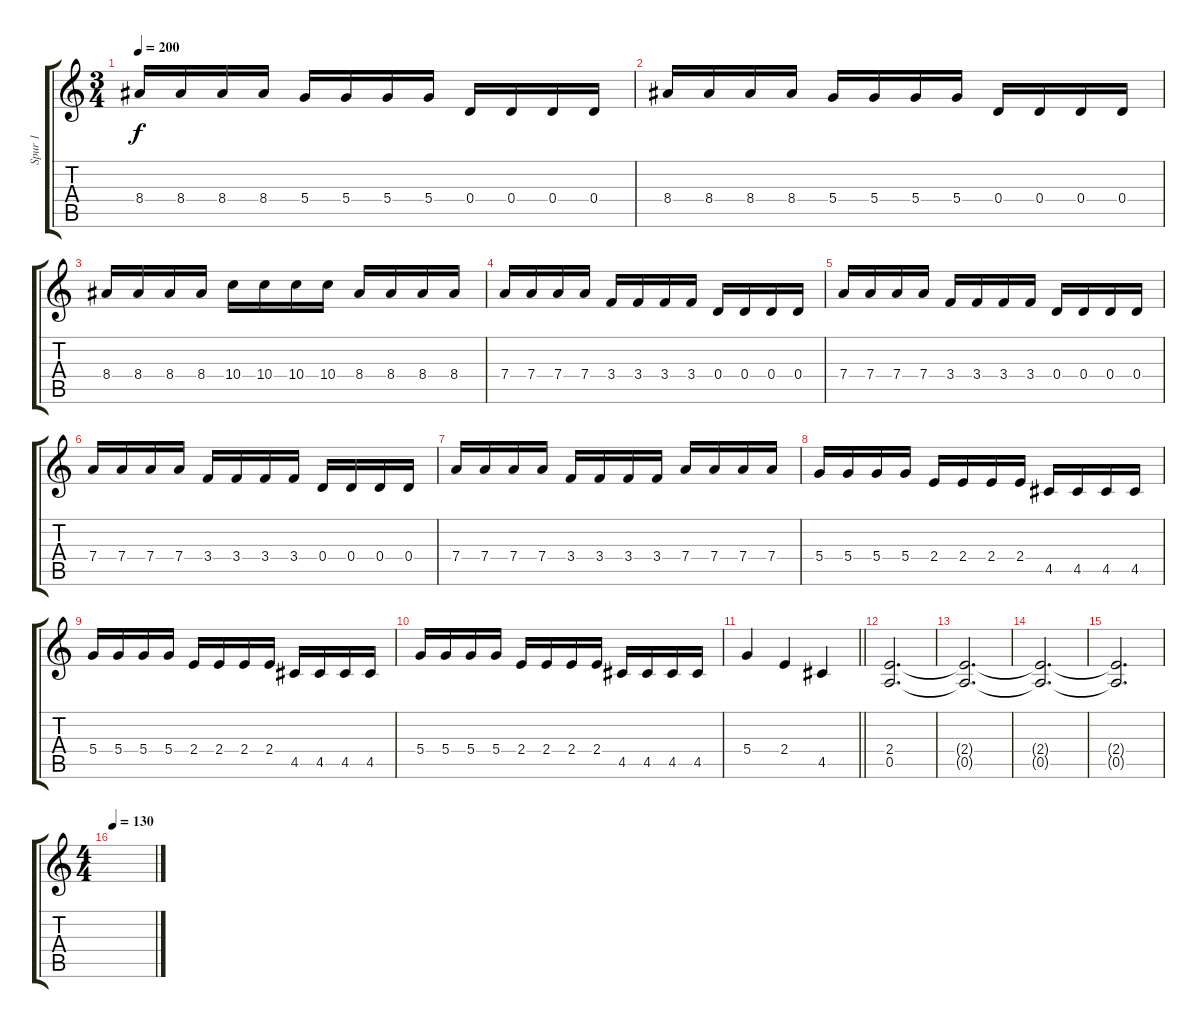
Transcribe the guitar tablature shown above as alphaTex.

\track ("Spur 1" "Spur 1") {instrument distortionguitar}
\staff {score tabs}
\tuning (E4 B3 G3 D3 A2 E2) {hide}
\ts (3 4)
\tempo 200
\clef g2
\ks c
8.4.16{dy f} 8.4.16 8.4.16 8.4.16 5.4.16 5.4.16 5.4.16 5.4.16 0.4.16 0.4.16 0.4.16 0.4.16 |
8.4.16 8.4.16 8.4.16 8.4.16 5.4.16 5.4.16 5.4.16 5.4.16 0.4.16 0.4.16 0.4.16 0.4.16 |
8.4.16 8.4.16 8.4.16 8.4.16 10.4.16 10.4.16 10.4.16 10.4.16 8.4.16 8.4.16 8.4.16 8.4.16 |
7.4.16 7.4.16 7.4.16 7.4.16 3.4.16 3.4.16 3.4.16 3.4.16 0.4.16 0.4.16 0.4.16 0.4.16 |
7.4.16 7.4.16 7.4.16 7.4.16 3.4.16 3.4.16 3.4.16 3.4.16 0.4.16 0.4.16 0.4.16 0.4.16 |
7.4.16 7.4.16 7.4.16 7.4.16 3.4.16 3.4.16 3.4.16 3.4.16 0.4.16 0.4.16 0.4.16 0.4.16 |
7.4.16 7.4.16 7.4.16 7.4.16 3.4.16 3.4.16 3.4.16 3.4.16 7.4.16 7.4.16 7.4.16 7.4.16 |
5.4.16 5.4.16 5.4.16 5.4.16 2.4.16 2.4.16 2.4.16 2.4.16 4.5.16 4.5.16 4.5.16 4.5.16 |
5.4.16 5.4.16 5.4.16 5.4.16 2.4.16 2.4.16 2.4.16 2.4.16 4.5.16 4.5.16 4.5.16 4.5.16 |
5.4.16 5.4.16 5.4.16 5.4.16 2.4.16 2.4.16 2.4.16 2.4.16 4.5.16 4.5.16 4.5.16 4.5.16 |
\barLineRight lightlight
5.4.4 2.4.4 4.5.4 |
(2.4 0.5).2{d} |
(2.4{t} 0.5{t}).2{d} |
(2.4{t} 0.5{t}).2{d} |
(2.4{t} 0.5{t}).2{d} |
\ts (4 4)
\tempo 130
